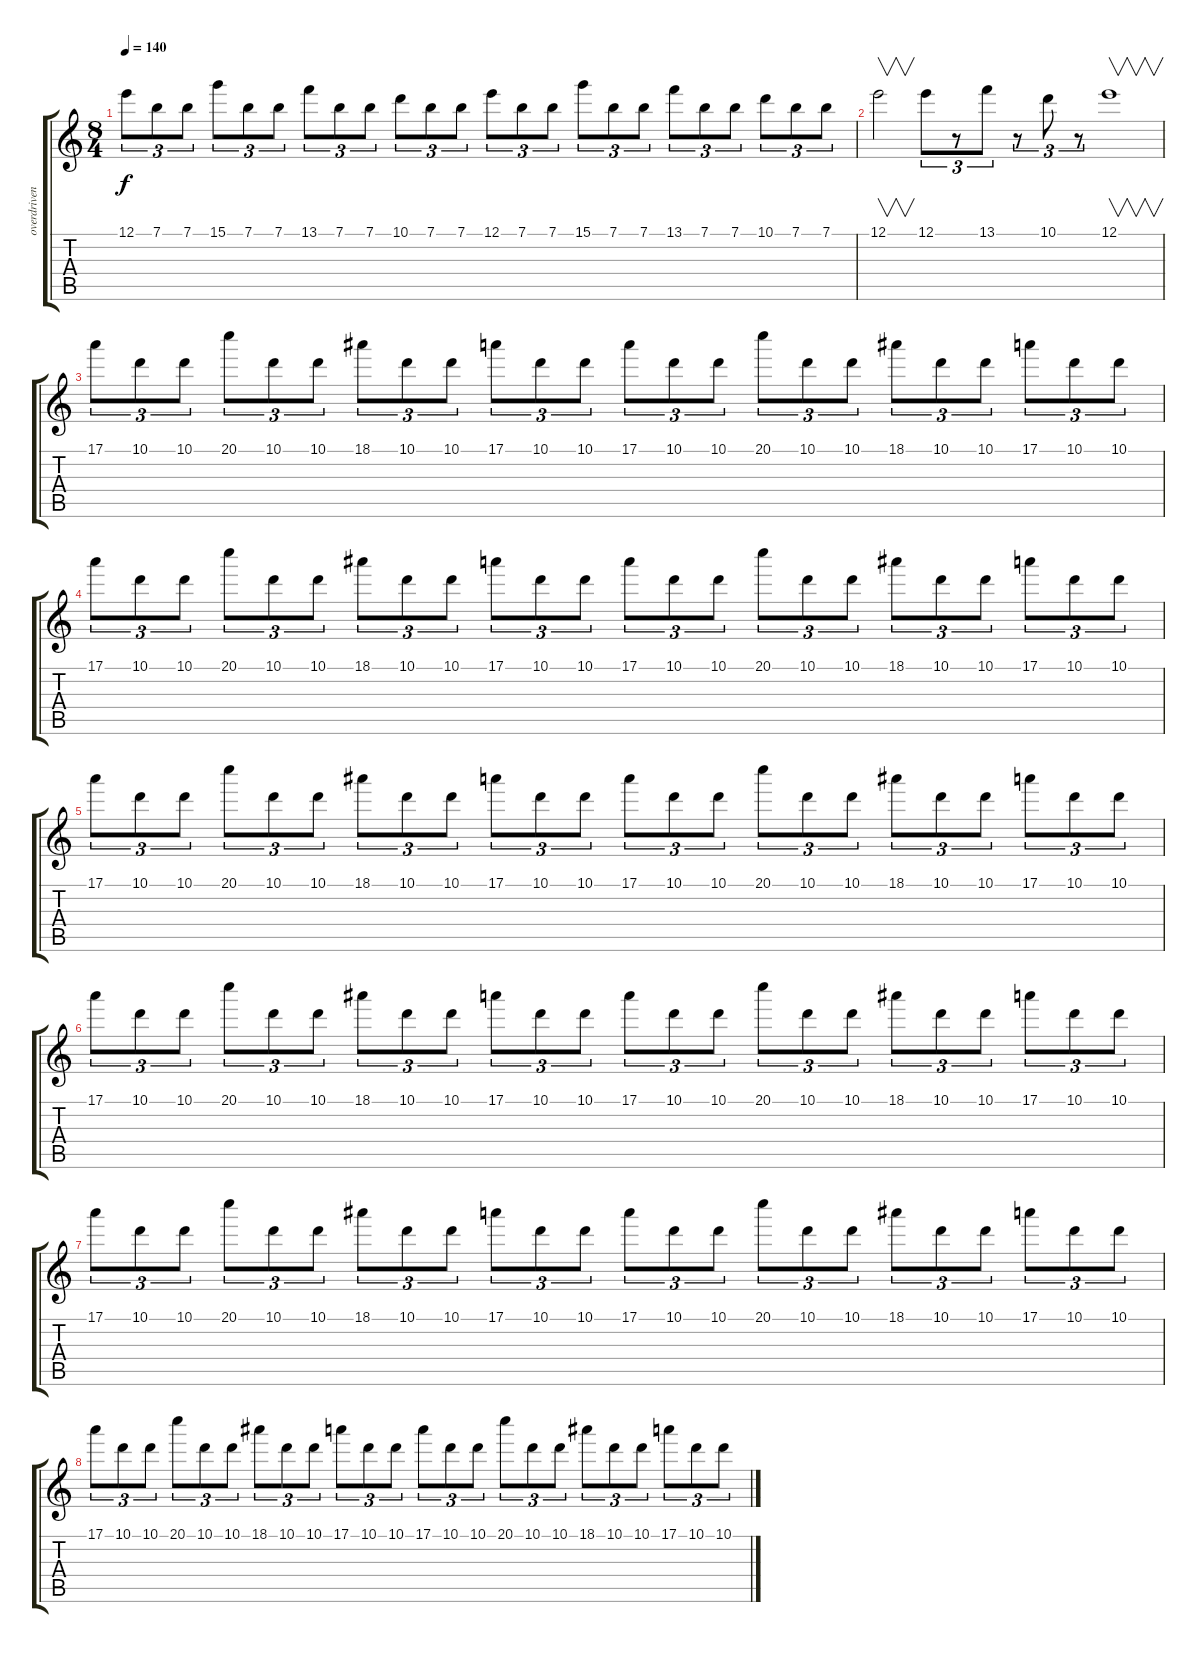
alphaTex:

\track ("overdriven" "overdriven") {instrument overdrivenguitar}
\staff {score tabs}
\tuning (E4 B3 G3 D3 A2 E2) {hide}
\ts (8 4)
\tempo 140
\clef g2
\ks c
12.1.8{tu (3 2) dy f volume 8} 7.1.8{tu (3 2)} 7.1.8{tu (3 2)} 15.1.8{tu (3 2)} 7.1.8{tu (3 2)} 7.1.8{tu (3 2)} 13.1.8{tu (3 2)} 7.1.8{tu (3 2)} 7.1.8{tu (3 2)} 10.1.8{tu (3 2)} 7.1.8{tu (3 2)} 7.1.8{tu (3 2)} 12.1.8{tu (3 2)} 7.1.8{tu (3 2)} 7.1.8{tu (3 2)} 15.1.8{tu (3 2)} 7.1.8{tu (3 2)} 7.1.8{tu (3 2)} 13.1.8{tu (3 2)} 7.1.8{tu (3 2)} 7.1.8{tu (3 2)} 10.1.8{tu (3 2)} 7.1.8{tu (3 2)} 7.1.8{tu (3 2)} |
12.1.2{v} 12.1.8{tu (3 2)} r.8{tu (3 2)} 13.1.8{tu (3 2)} r.8{tu (3 2)} 10.1.8{tu (3 2)} r.8{tu (3 2)} 12.1.1{v} |
17.1.8{tu (3 2) volume 8} 10.1.8{tu (3 2)} 10.1.8{tu (3 2)} 20.1.8{tu (3 2)} 10.1.8{tu (3 2)} 10.1.8{tu (3 2)} 18.1.8{tu (3 2)} 10.1.8{tu (3 2)} 10.1.8{tu (3 2)} 17.1.8{tu (3 2)} 10.1.8{tu (3 2)} 10.1.8{tu (3 2)} 17.1.8{tu (3 2)} 10.1.8{tu (3 2)} 10.1.8{tu (3 2)} 20.1.8{tu (3 2)} 10.1.8{tu (3 2)} 10.1.8{tu (3 2)} 18.1.8{tu (3 2)} 10.1.8{tu (3 2)} 10.1.8{tu (3 2)} 17.1.8{tu (3 2)} 10.1.8{tu (3 2)} 10.1.8{tu (3 2)} |
17.1.8{tu (3 2) volume 8} 10.1.8{tu (3 2)} 10.1.8{tu (3 2)} 20.1.8{tu (3 2)} 10.1.8{tu (3 2)} 10.1.8{tu (3 2)} 18.1.8{tu (3 2)} 10.1.8{tu (3 2)} 10.1.8{tu (3 2)} 17.1.8{tu (3 2)} 10.1.8{tu (3 2)} 10.1.8{tu (3 2)} 17.1.8{tu (3 2)} 10.1.8{tu (3 2)} 10.1.8{tu (3 2)} 20.1.8{tu (3 2)} 10.1.8{tu (3 2)} 10.1.8{tu (3 2)} 18.1.8{tu (3 2)} 10.1.8{tu (3 2)} 10.1.8{tu (3 2)} 17.1.8{tu (3 2)} 10.1.8{tu (3 2)} 10.1.8{tu (3 2)} |
17.1.8{tu (3 2) volume 8} 10.1.8{tu (3 2)} 10.1.8{tu (3 2)} 20.1.8{tu (3 2)} 10.1.8{tu (3 2)} 10.1.8{tu (3 2)} 18.1.8{tu (3 2)} 10.1.8{tu (3 2)} 10.1.8{tu (3 2)} 17.1.8{tu (3 2)} 10.1.8{tu (3 2)} 10.1.8{tu (3 2)} 17.1.8{tu (3 2)} 10.1.8{tu (3 2)} 10.1.8{tu (3 2)} 20.1.8{tu (3 2)} 10.1.8{tu (3 2)} 10.1.8{tu (3 2)} 18.1.8{tu (3 2)} 10.1.8{tu (3 2)} 10.1.8{tu (3 2)} 17.1.8{tu (3 2)} 10.1.8{tu (3 2)} 10.1.8{tu (3 2)} |
17.1.8{tu (3 2) volume 8} 10.1.8{tu (3 2)} 10.1.8{tu (3 2)} 20.1.8{tu (3 2)} 10.1.8{tu (3 2)} 10.1.8{tu (3 2)} 18.1.8{tu (3 2)} 10.1.8{tu (3 2)} 10.1.8{tu (3 2)} 17.1.8{tu (3 2)} 10.1.8{tu (3 2)} 10.1.8{tu (3 2)} 17.1.8{tu (3 2)} 10.1.8{tu (3 2)} 10.1.8{tu (3 2)} 20.1.8{tu (3 2)} 10.1.8{tu (3 2)} 10.1.8{tu (3 2)} 18.1.8{tu (3 2)} 10.1.8{tu (3 2)} 10.1.8{tu (3 2)} 17.1.8{tu (3 2)} 10.1.8{tu (3 2)} 10.1.8{tu (3 2)} |
17.1.8{tu (3 2) volume 8} 10.1.8{tu (3 2)} 10.1.8{tu (3 2)} 20.1.8{tu (3 2)} 10.1.8{tu (3 2)} 10.1.8{tu (3 2)} 18.1.8{tu (3 2)} 10.1.8{tu (3 2)} 10.1.8{tu (3 2)} 17.1.8{tu (3 2)} 10.1.8{tu (3 2)} 10.1.8{tu (3 2)} 17.1.8{tu (3 2)} 10.1.8{tu (3 2)} 10.1.8{tu (3 2)} 20.1.8{tu (3 2)} 10.1.8{tu (3 2)} 10.1.8{tu (3 2)} 18.1.8{tu (3 2)} 10.1.8{tu (3 2)} 10.1.8{tu (3 2)} 17.1.8{tu (3 2)} 10.1.8{tu (3 2)} 10.1.8{tu (3 2)} |
17.1.8{tu (3 2) volume 8} 10.1.8{tu (3 2)} 10.1.8{tu (3 2)} 20.1.8{tu (3 2)} 10.1.8{tu (3 2)} 10.1.8{tu (3 2)} 18.1.8{tu (3 2)} 10.1.8{tu (3 2)} 10.1.8{tu (3 2)} 17.1.8{tu (3 2)} 10.1.8{tu (3 2)} 10.1.8{tu (3 2)} 17.1.8{tu (3 2)} 10.1.8{tu (3 2)} 10.1.8{tu (3 2)} 20.1.8{tu (3 2)} 10.1.8{tu (3 2)} 10.1.8{tu (3 2)} 18.1.8{tu (3 2)} 10.1.8{tu (3 2)} 10.1.8{tu (3 2)} 17.1.8{tu (3 2)} 10.1.8{tu (3 2)} 10.1.8{tu (3 2)}
